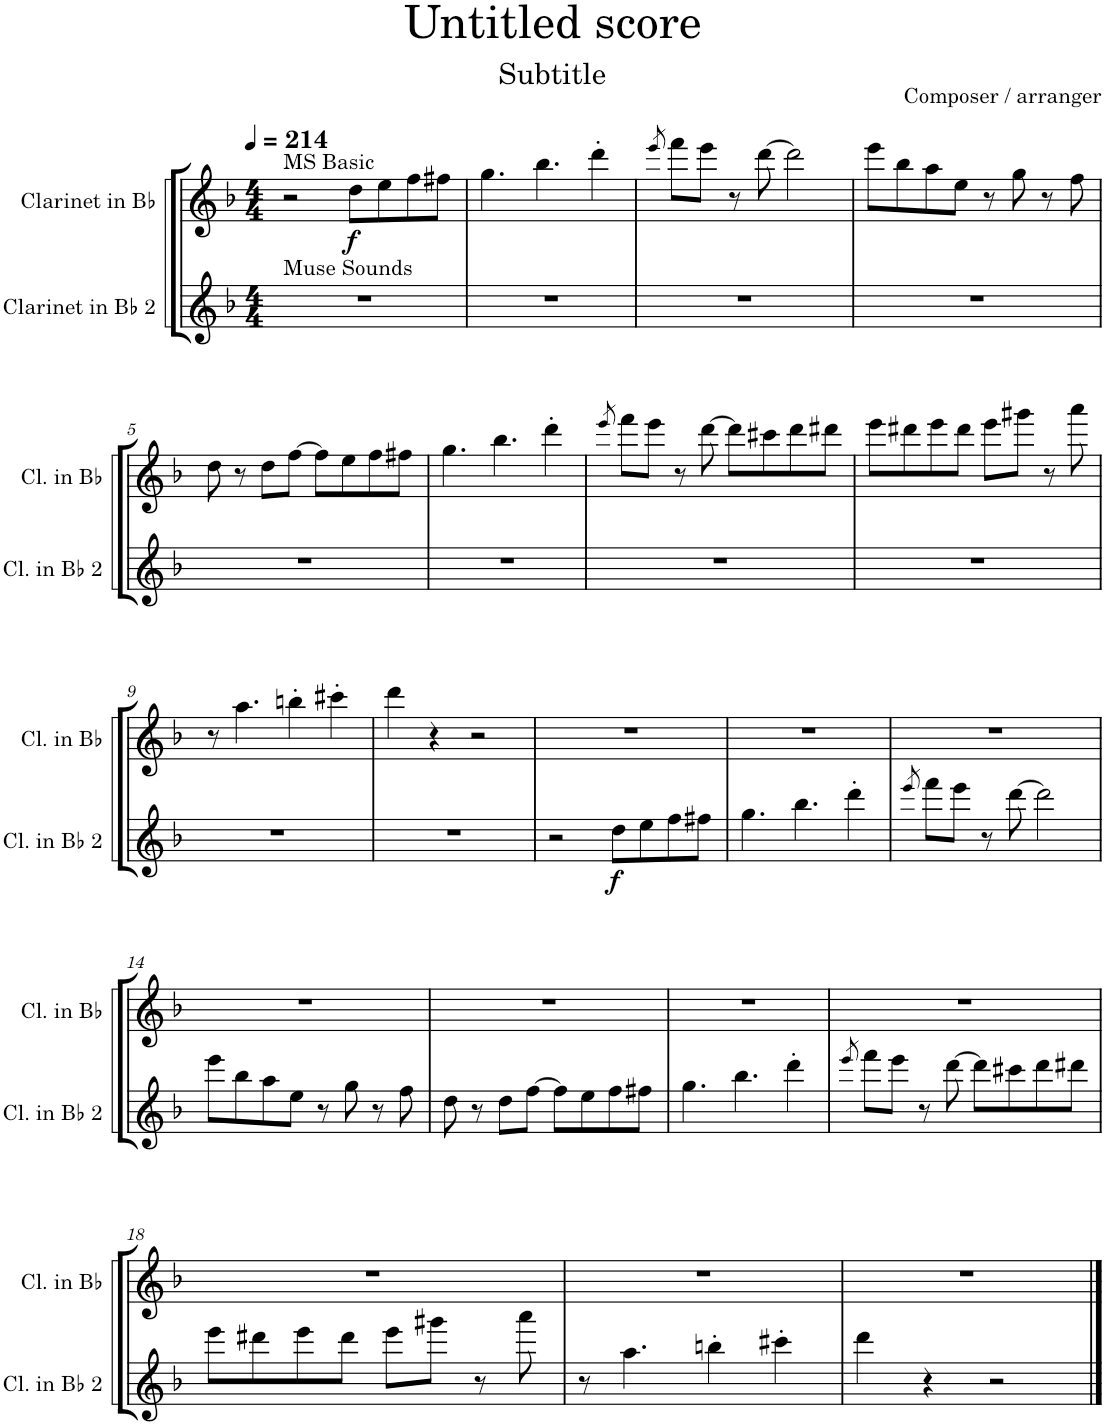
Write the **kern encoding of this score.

**kern	**dynam	**kern	**dynam
*part2	*part2	*part1	*part1
*staff2	*staff2	*staff1	*staff1
*I"Clarinet in Bb 2	*	*I"Clarinet in Bb	*
*I'Cl. in Bb 2	*	*I'Cl. in Bb	*
*clefG2	*	*clefG2	*
*Trd1c2	*	*Trd1c2	*
*k[b-]	*	*k[b-]	*
*M4/4	*	*M4/4	*
*MM214	*	*MM214	*
=1	=1	=1	=1
!	!	!LO:TX:a:t=MS Basic	!
!LO:TX:a:t=Muse Sounds	!	!	!
1r	.	2r	.
!	!	!	!LO:DY:b
.	.	8dd\L	f
.	.	8ee\	.
.	.	8ff\	.
.	.	8ff#X\J	.
=2	=2	=2	=2
1r	.	4.gg\	.
.	.	4.bb-\	.
.	.	4ddd'\	.
=3	=3	=3	=3
.	.	8qeee/	.
1r	.	8fff\L	.
.	.	8eee\J	.
.	.	8r	.
.	.	[8ddd\	.
.	.	2ddd\]	.
=4	=4	=4	=4
1r	.	8eee\L	.
.	.	8bb-\	.
.	.	8aa\	.
.	.	8ee\J	.
.	.	8r	.
.	.	8gg\	.
.	.	8r	.
.	.	8ff\	.
!!LO:LB:g=z
=5	=5	=5	=5
1r	.	8dd\	.
.	.	8r	.
.	.	8dd\L	.
.	.	[8ff\J	.
.	.	8ff\L]	.
.	.	8ee\	.
.	.	8ff\	.
.	.	8ff#X\J	.
=6	=6	=6	=6
1r	.	4.gg\	.
.	.	4.bb-\	.
.	.	4ddd'\	.
=7	=7	=7	=7
.	.	8qeee/	.
1r	.	8fff\L	.
.	.	8eee\J	.
.	.	8r	.
.	.	[8ddd\	.
.	.	8ddd\L]	.
.	.	8ccc#X\	.
.	.	8ddd\	.
.	.	8ddd#X\J	.
=8	=8	=8	=8
1r	.	8eee\L	.
.	.	8ddd#X\	.
.	.	8eee\	.
.	.	8ddd#\J	.
.	.	8eee\L	.
.	.	8ggg#X\J	.
.	.	8r	.
.	.	8aaa\	.
!!LO:LB:g=z
=9	=9	=9	=9
1r	.	8r	.
.	.	4.aa\	.
.	.	4bbn'\	.
.	.	4ccc#X'\	.
=10	=10	=10	=10
1r	.	4ddd\	.
.	.	4r	.
.	.	2r	.
=11	=11	=11	=11
2r	.	1r	.
!	!LO:DY:b	!	!
8dd\L	f	.	.
8ee\	.	.	.
8ff\	.	.	.
8ff#X\J	.	.	.
=12	=12	=12	=12
4.gg\	.	1r	.
4.bb-\	.	.	.
4ddd'\	.	.	.
=13	=13	=13	=13
8qeee/	.	.	.
8fff\L	.	1r	.
8eee\J	.	.	.
8r	.	.	.
[8ddd\	.	.	.
2ddd\]	.	.	.
!!LO:LB:g=z
=14	=14	=14	=14
8eee\L	.	1r	.
8bb-\	.	.	.
8aa\	.	.	.
8ee\J	.	.	.
8r	.	.	.
8gg\	.	.	.
8r	.	.	.
8ff\	.	.	.
=15	=15	=15	=15
8dd\	.	1r	.
8r	.	.	.
8dd\L	.	.	.
[8ff\J	.	.	.
8ff\L]	.	.	.
8ee\	.	.	.
8ff\	.	.	.
8ff#X\J	.	.	.
=16	=16	=16	=16
4.gg\	.	1r	.
4.bb-\	.	.	.
4ddd'\	.	.	.
=17	=17	=17	=17
8qeee/	.	.	.
8fff\L	.	1r	.
8eee\J	.	.	.
8r	.	.	.
[8ddd\	.	.	.
8ddd\L]	.	.	.
8ccc#X\	.	.	.
8ddd\	.	.	.
8ddd#X\J	.	.	.
!!LO:LB:g=z
=18	=18	=18	=18
8eee\L	.	1r	.
8ddd#X\	.	.	.
8eee\	.	.	.
8ddd#\J	.	.	.
8eee\L	.	.	.
8ggg#X\J	.	.	.
8r	.	.	.
8aaa\	.	.	.
=19	=19	=19	=19
8r	.	1r	.
4.aa\	.	.	.
4bbn'\	.	.	.
4ccc#X'\	.	.	.
=20	=20	=20	=20
4ddd\	.	1r	.
4r	.	.	.
2r	.	.	.
==	==	==	==
*-	*-	*-	*-
